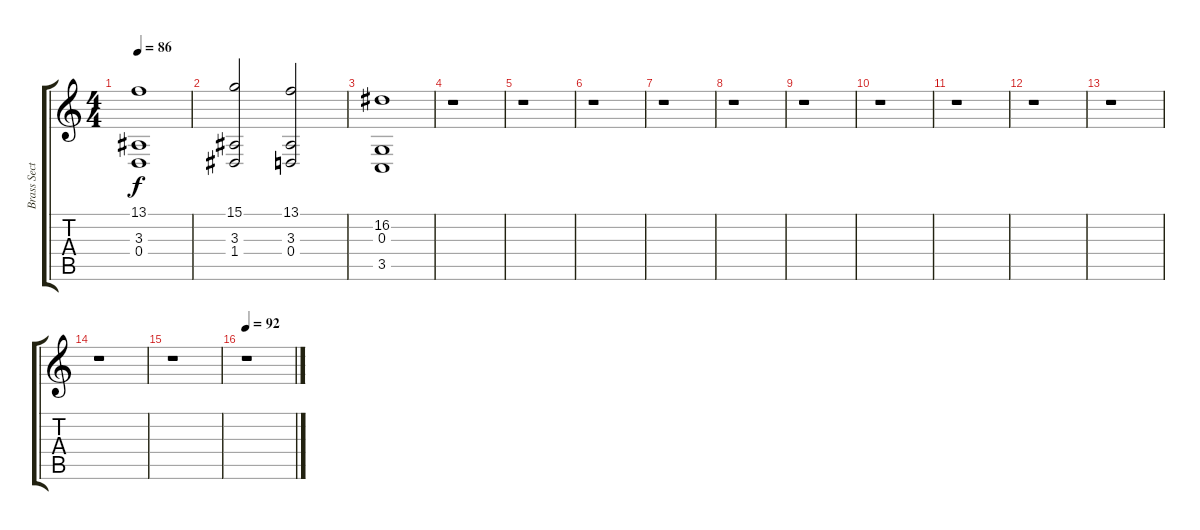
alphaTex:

\track ("Brass Section" "Brass Sect") {instrument brasssection}
\staff {score tabs}
\tuning (E4 B3 G3 D3 A2 E2) {hide}
\ts (4 4)
\tempo 86
\clef g2
\ks c
(13.1 3.3 0.4).1{dy f} |
(15.1 3.3 1.4).2 (13.1 3.3 0.4).2 |
(16.2 0.3 3.5).1{volume 0} |
r.1 |
r.1 |
r.1 |
r.1 |
r.1 |
r.1 |
r.1 |
r.1 |
r.1 |
r.1 |
r.1 |
r.1 |
\tempo 92
r.1
